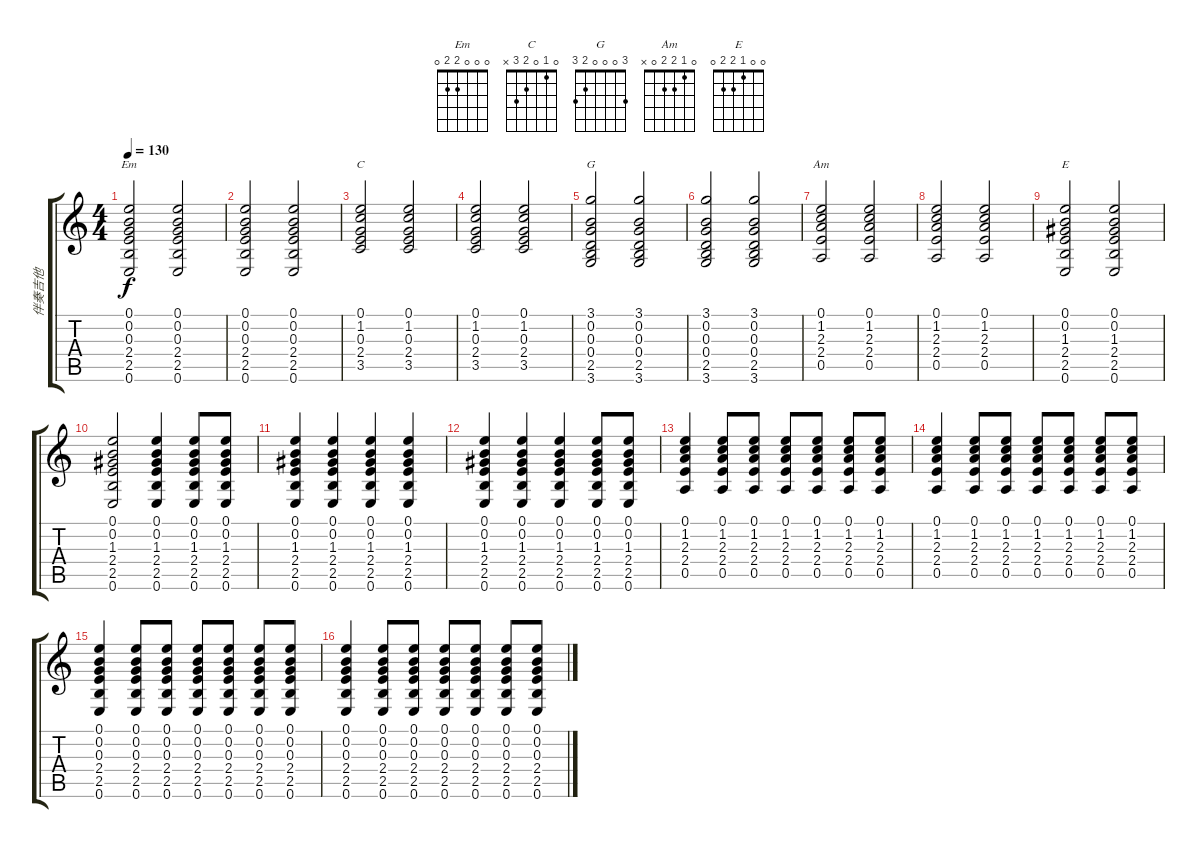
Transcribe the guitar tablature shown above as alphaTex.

\track ("伴奏吉他" "伴奏吉他") {instrument acousticguitarsteel}
\staff {score tabs}
\tuning (E4 B3 G3 D3 A2 E2) {hide}
\chord ("Em" 0 0 0 2 2 0)
\chord ("C" 0 1 0 2 3 x)
\chord ("G" 3 0 0 0 2 3)
\chord ("Am" 0 1 2 2 0 x)
\chord ("E" 0 0 1 2 2 0)
\ts (4 4)
\tempo 130
\clef g2
\ks c
(0.1 0.2 0.3 2.4 2.5 0.6).2{ch "Em" dy f} (0.1 0.2 0.3 2.4 2.5 0.6).2 |
(0.1 0.2 0.3 2.4 2.5 0.6).2 (0.1 0.2 0.3 2.4 2.5 0.6).2 |
(0.1 1.2 0.3 2.4 3.5).2{ch "C"} (0.1 1.2 0.3 2.4 3.5).2 |
(0.1 1.2 0.3 2.4 3.5).2 (0.1 1.2 0.3 2.4 3.5).2 |
(3.1 0.2 0.3 0.4 2.5 3.6).2{ch "G"} (3.1 0.2 0.3 0.4 2.5 3.6).2 |
(3.1 0.2 0.3 0.4 2.5 3.6).2 (3.1 0.2 0.3 0.4 2.5 3.6).2 |
(0.1 1.2 2.3 2.4 0.5).2{ch "Am"} (0.1 1.2 2.3 2.4 0.5).2 |
(0.1 1.2 2.3 2.4 0.5).2 (0.1 1.2 2.3 2.4 0.5).2 |
(0.1 0.2 1.3 2.4 2.5 0.6).2{ch "E"} (0.1 0.2 1.3 2.4 2.5 0.6).2 |
(0.1 0.2 1.3 2.4 2.5 0.6).2 (0.1 0.2 1.3 2.4 2.5 0.6).4 (0.1 0.2 1.3 2.4 2.5 0.6).8 (0.1 0.2 1.3 2.4 2.5 0.6).8 |
(0.1 0.2 1.3 2.4 2.5 0.6).4 (0.1 0.2 1.3 2.4 2.5 0.6).4 (0.1 0.2 1.3 2.4 2.5 0.6).4 (0.1 0.2 1.3 2.4 2.5 0.6).4 |
(0.1 0.2 1.3 2.4 2.5 0.6).4 (0.1 0.2 1.3 2.4 2.5 0.6).4 (0.1 0.2 1.3 2.4 2.5 0.6).4 (0.1 0.2 1.3 2.4 2.5 0.6).8 (0.1 0.2 1.3 2.4 2.5 0.6).8 |
(0.1 1.2 2.3 2.4 0.5).4 (0.1 1.2 2.3 2.4 0.5).8 (0.1 1.2 2.3 2.4 0.5).8 (0.1 1.2 2.3 2.4 0.5).8 (0.1 1.2 2.3 2.4 0.5).8 (0.1 1.2 2.3 2.4 0.5).8 (0.1 1.2 2.3 2.4 0.5).8 |
(0.1 1.2 2.3 2.4 0.5).4 (0.1 1.2 2.3 2.4 0.5).8 (0.1 1.2 2.3 2.4 0.5).8 (0.1 1.2 2.3 2.4 0.5).8 (0.1 1.2 2.3 2.4 0.5).8 (0.1 1.2 2.3 2.4 0.5).8 (0.1 1.2 2.3 2.4 0.5).8 |
(0.1 0.2 0.3 2.4 2.5 0.6).4 (0.1 0.2 0.3 2.4 2.5 0.6).8 (0.1 0.2 0.3 2.4 2.5 0.6).8 (0.1 0.2 0.3 2.4 2.5 0.6).8 (0.1 0.2 0.3 2.4 2.5 0.6).8 (0.1 0.2 0.3 2.4 2.5 0.6).8 (0.1 0.2 0.3 2.4 2.5 0.6).8 |
(0.1 0.2 0.3 2.4 2.5 0.6).4 (0.1 0.2 0.3 2.4 2.5 0.6).8 (0.1 0.2 0.3 2.4 2.5 0.6).8 (0.1 0.2 0.3 2.4 2.5 0.6).8 (0.1 0.2 0.3 2.4 2.5 0.6).8 (0.1 0.2 0.3 2.4 2.5 0.6).8 (0.1 0.2 0.3 2.4 2.5 0.6).8
